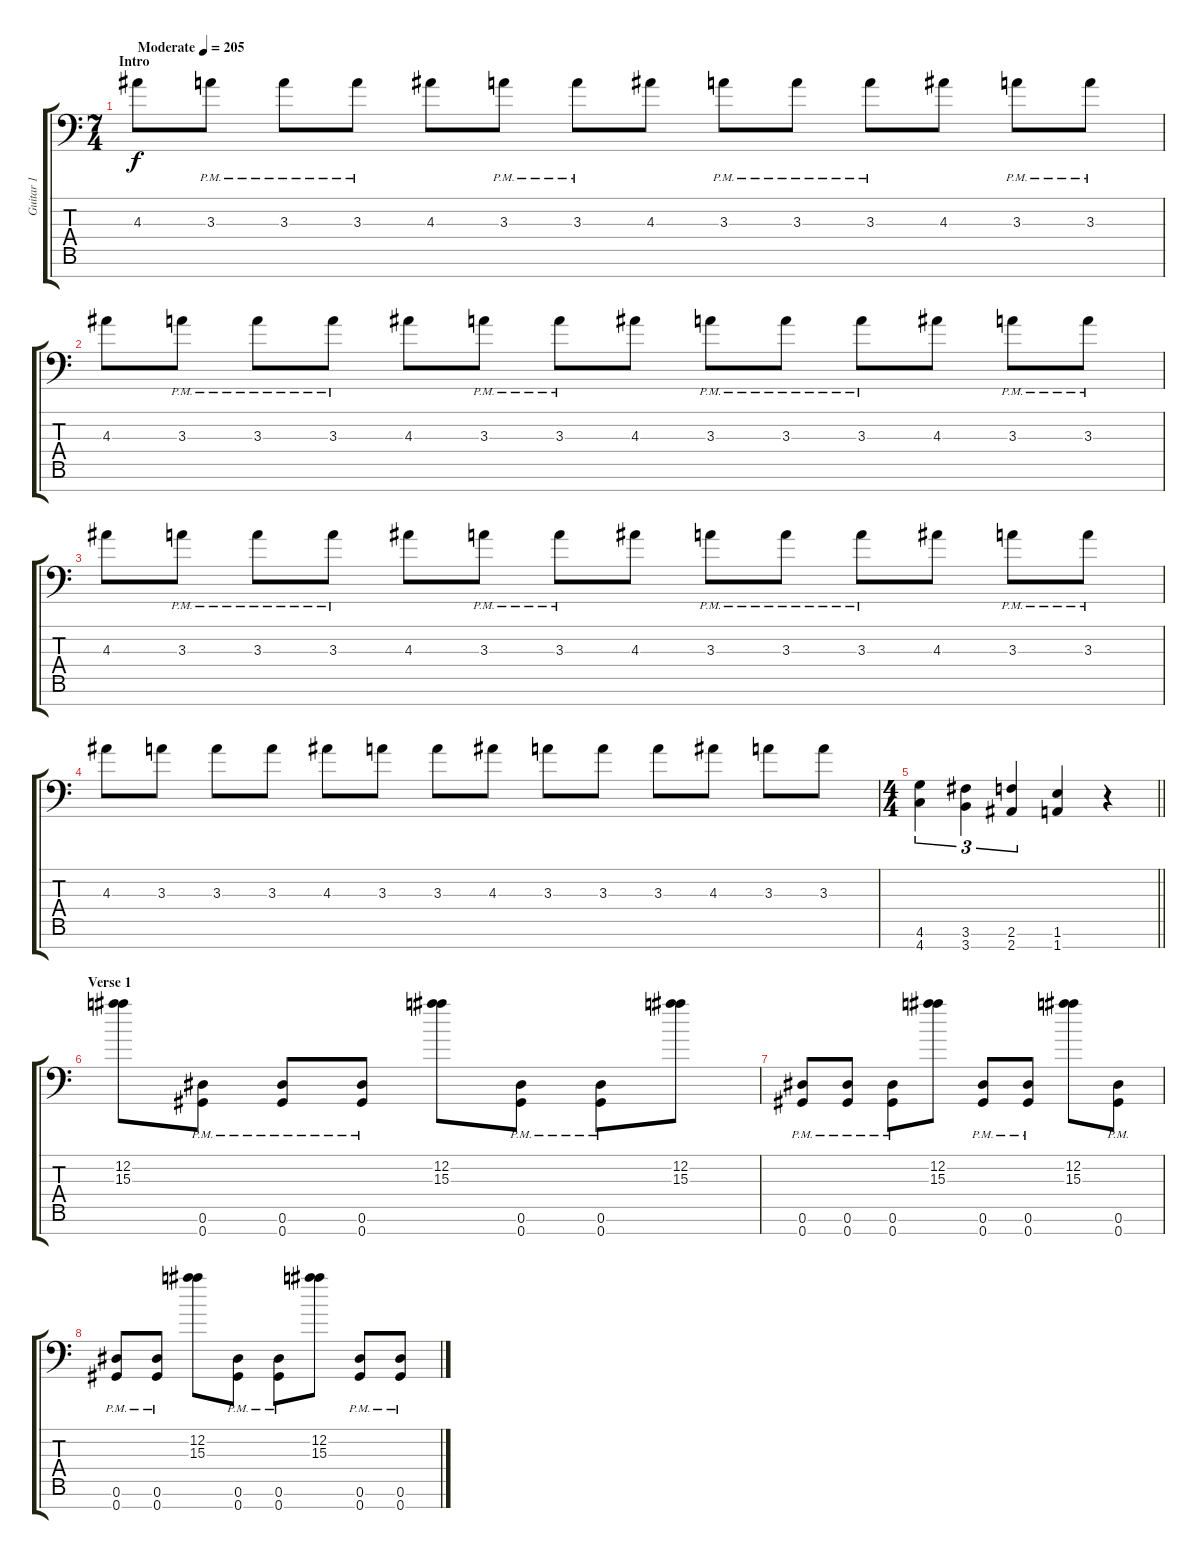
\track ("Guitar 1" "Guitar 1") {instrument distortionguitar}
\staff {score tabs}
\tuning (Eb4 Bb3 Gb3 Db3 Ab2 Eb2 Ab1) {hide}
\ts (7 4)
\section ("" "Intro")
\tempo (205 "Moderate")
\clef f4
\ks c
4.3.8{dy f instrument distortionguitar} 3.3{pm}.8 3.3{pm}.8 3.3{pm}.8 4.3.8 3.3{pm}.8 3.3{pm}.8 4.3.8 3.3{pm}.8 3.3{pm}.8 3.3{pm}.8 4.3.8 3.3{pm}.8 3.3{pm}.8 |
4.3.8 3.3{pm}.8 3.3{pm}.8 3.3{pm}.8 4.3.8 3.3{pm}.8 3.3{pm}.8 4.3.8 3.3{pm}.8 3.3{pm}.8 3.3{pm}.8 4.3.8 3.3{pm}.8 3.3{pm}.8 |
4.3.8 3.3{pm}.8 3.3{pm}.8 3.3{pm}.8 4.3.8 3.3{pm}.8 3.3{pm}.8 4.3.8 3.3{pm}.8 3.3{pm}.8 3.3{pm}.8 4.3.8 3.3{pm}.8 3.3{pm}.8 |
4.3.8 3.3.8 3.3.8 3.3.8 4.3.8 3.3.8 3.3.8 4.3.8 3.3.8 3.3.8 3.3.8 4.3.8 3.3.8 3.3.8 |
\ts (4 4)
\barLineRight lightlight
(4.6 4.7).4{tu (3 2)} (3.6 3.7).4{tu (3 2)} (2.6 2.7).4{tu (3 2)} (1.6 1.7).4 r.4 |
\section ("" "Verse 1")
(12.2 15.3).8 (0.6{pm} 0.7{pm}).8 (0.6{pm} 0.7{pm}).8 (0.6{pm} 0.7{pm}).8 (12.2 15.3).8 (0.6{pm} 0.7{pm}).8 (0.6{pm} 0.7{pm}).8 (12.2 15.3).8 |
(0.6{pm} 0.7{pm}).8 (0.6{pm} 0.7{pm}).8 (0.6{pm} 0.7{pm}).8 (12.2 15.3).8 (0.6{pm} 0.7{pm}).8 (0.6{pm} 0.7{pm}).8 (12.2 15.3).8 (0.6{pm} 0.7{pm}).8 |
(0.6{pm} 0.7{pm}).8 (0.6{pm} 0.7{pm}).8 (12.2 15.3).8 (0.6{pm} 0.7{pm}).8 (0.6{pm} 0.7{pm}).8 (12.2 15.3).8 (0.6{pm} 0.7{pm}).8 (0.6{pm} 0.7{pm}).8
